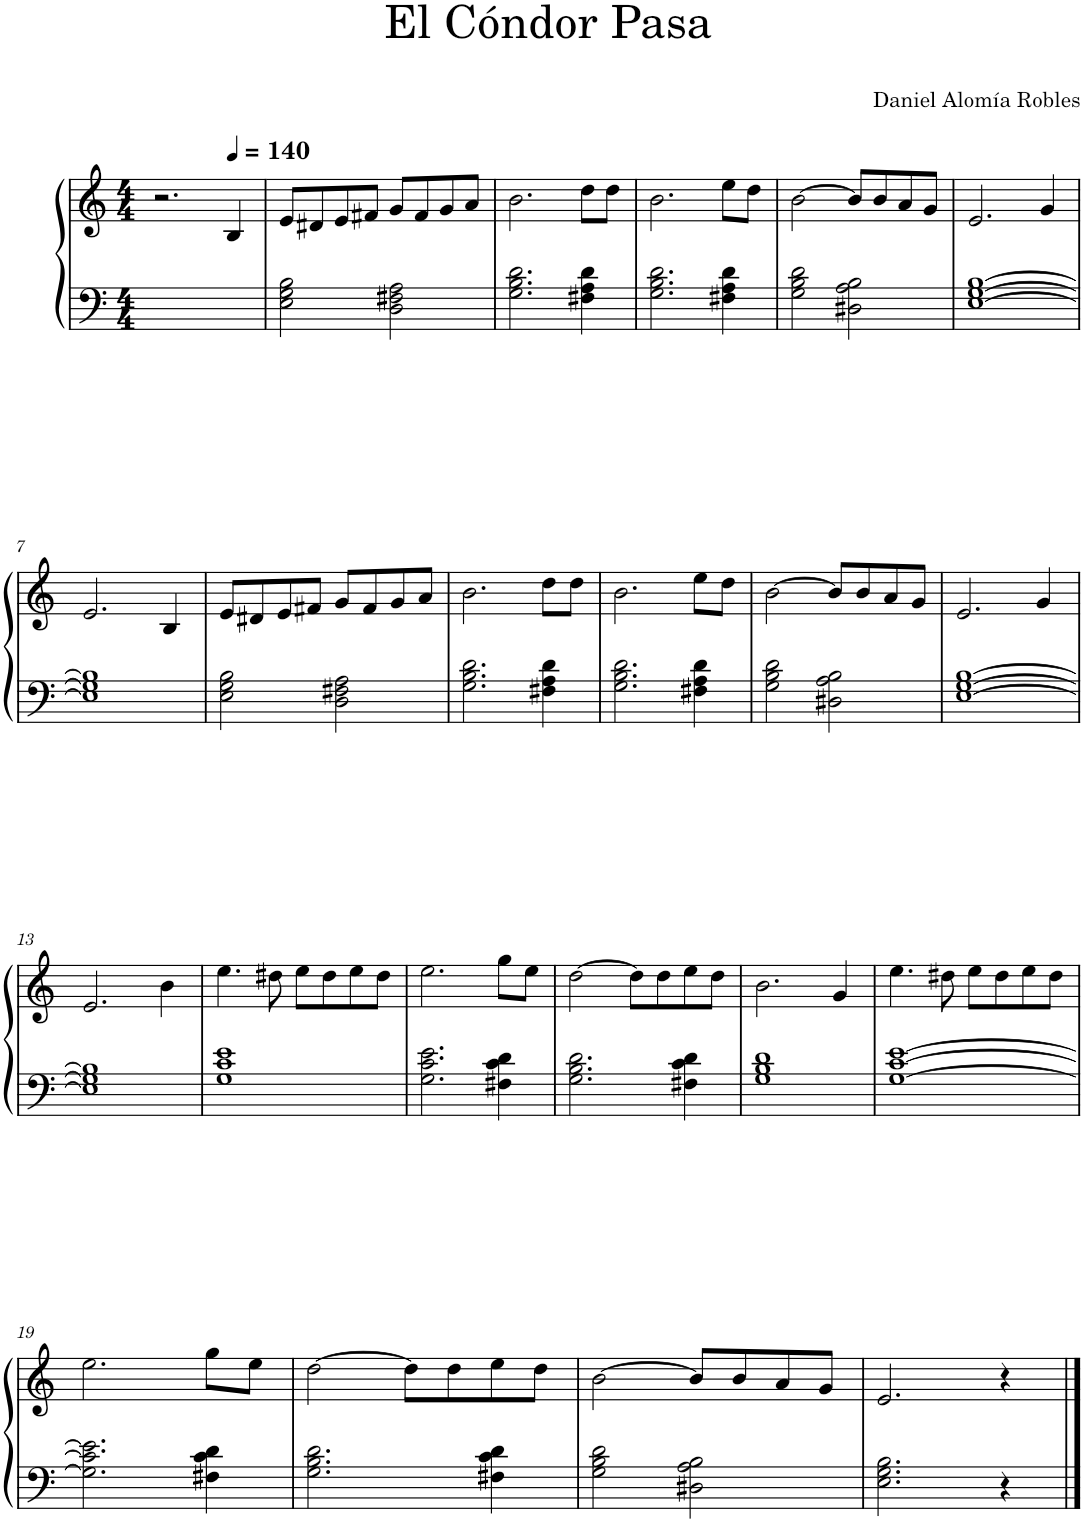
**kern	**kern
*part1	*part1
*staff2	*staff1
*I"Piano	*
*I'Pno.	*
*clefF4	*clefG2
*k[]	*k[]
*M4/4	*M4/4
=1	=1
1ryy	2.r
*	*MM140
.	4B/
=2	=2
2E\ 2G\ 2B\	8e/L
.	8d#X/
.	8e/
.	8f#X/J
2D\ 2F#X\ 2A\	8g/L
.	8f#/
.	8g/
.	8a/J
=3	=3
2.G\ 2.B\ 2.d\	2.b\
4F#X\ 4A\ 4d\	8dd\L
.	8dd\J
=4	=4
2.G\ 2.B\ 2.d\	2.b\
4F#X\ 4A\ 4d\	8ee\L
.	8dd\J
=5	=5
2G\ 2B\ 2d\	[>2b\
2D#X\ 2A\ 2B\	8b/L]
.	8b/
.	8a/
.	8g/J
=6	=6
[>1E [>1G [>1B	2.e/
.	4g/
!!LO:LB:g=z
=7	=7
1E] 1G] 1B]	2.e/
.	4B/
=8	=8
2E\ 2G\ 2B\	8e/L
.	8d#X/
.	8e/
.	8f#X/J
2D\ 2F#X\ 2A\	8g/L
.	8f#/
.	8g/
.	8a/J
=9	=9
2.G\ 2.B\ 2.d\	2.b\
4F#X\ 4A\ 4d\	8dd\L
.	8dd\J
=10	=10
2.G\ 2.B\ 2.d\	2.b\
4F#X\ 4A\ 4d\	8ee\L
.	8dd\J
=11	=11
2G\ 2B\ 2d\	[>2b\
2D#X\ 2A\ 2B\	8b/L]
.	8b/
.	8a/
.	8g/J
=12	=12
[>1E [>1G [>1B	2.e/
.	4g/
!!LO:LB:g=z
=13	=13
1E] 1G] 1B]	2.e/
.	4b\
=14	=14
1G 1c 1e	4.ee\
.	8dd#X\
.	8ee\L
.	8dd#\
.	8ee\
.	8dd#\J
=15	=15
2.G\ 2.c\ 2.e\	2.ee\
4F#X\ 4c\ 4d\	8gg\L
.	8ee\J
=16	=16
2.G\ 2.B\ 2.d\	[>2dd\
.	8dd\L]
.	8dd\
4F#X\ 4c\ 4d\	8ee\
.	8dd\J
=17	=17
1G 1B 1d	2.b\
.	4g/
=18	=18
[>1G [>1c [>1e	4.ee\
.	8dd#X\
.	8ee\L
.	8dd#\
.	8ee\
.	8dd#\J
!!LO:LB:g=z
=19	=19
2.G\] 2.c\] 2.e\]	2.ee\
4F#X\ 4c\ 4d\	8gg\L
.	8ee\J
=20	=20
2.G\ 2.B\ 2.d\	[>2dd\
.	8dd\L]
.	8dd\
4F#X\ 4c\ 4d\	8ee\
.	8dd\J
=21	=21
2G\ 2B\ 2d\	[>2b\
2D#X\ 2A\ 2B\	8b/L]
.	8b/
.	8a/
.	8g/J
=22	=22
2.E\ 2.G\ 2.B\	2.e/
4r	4r
==	==
*-	*-
